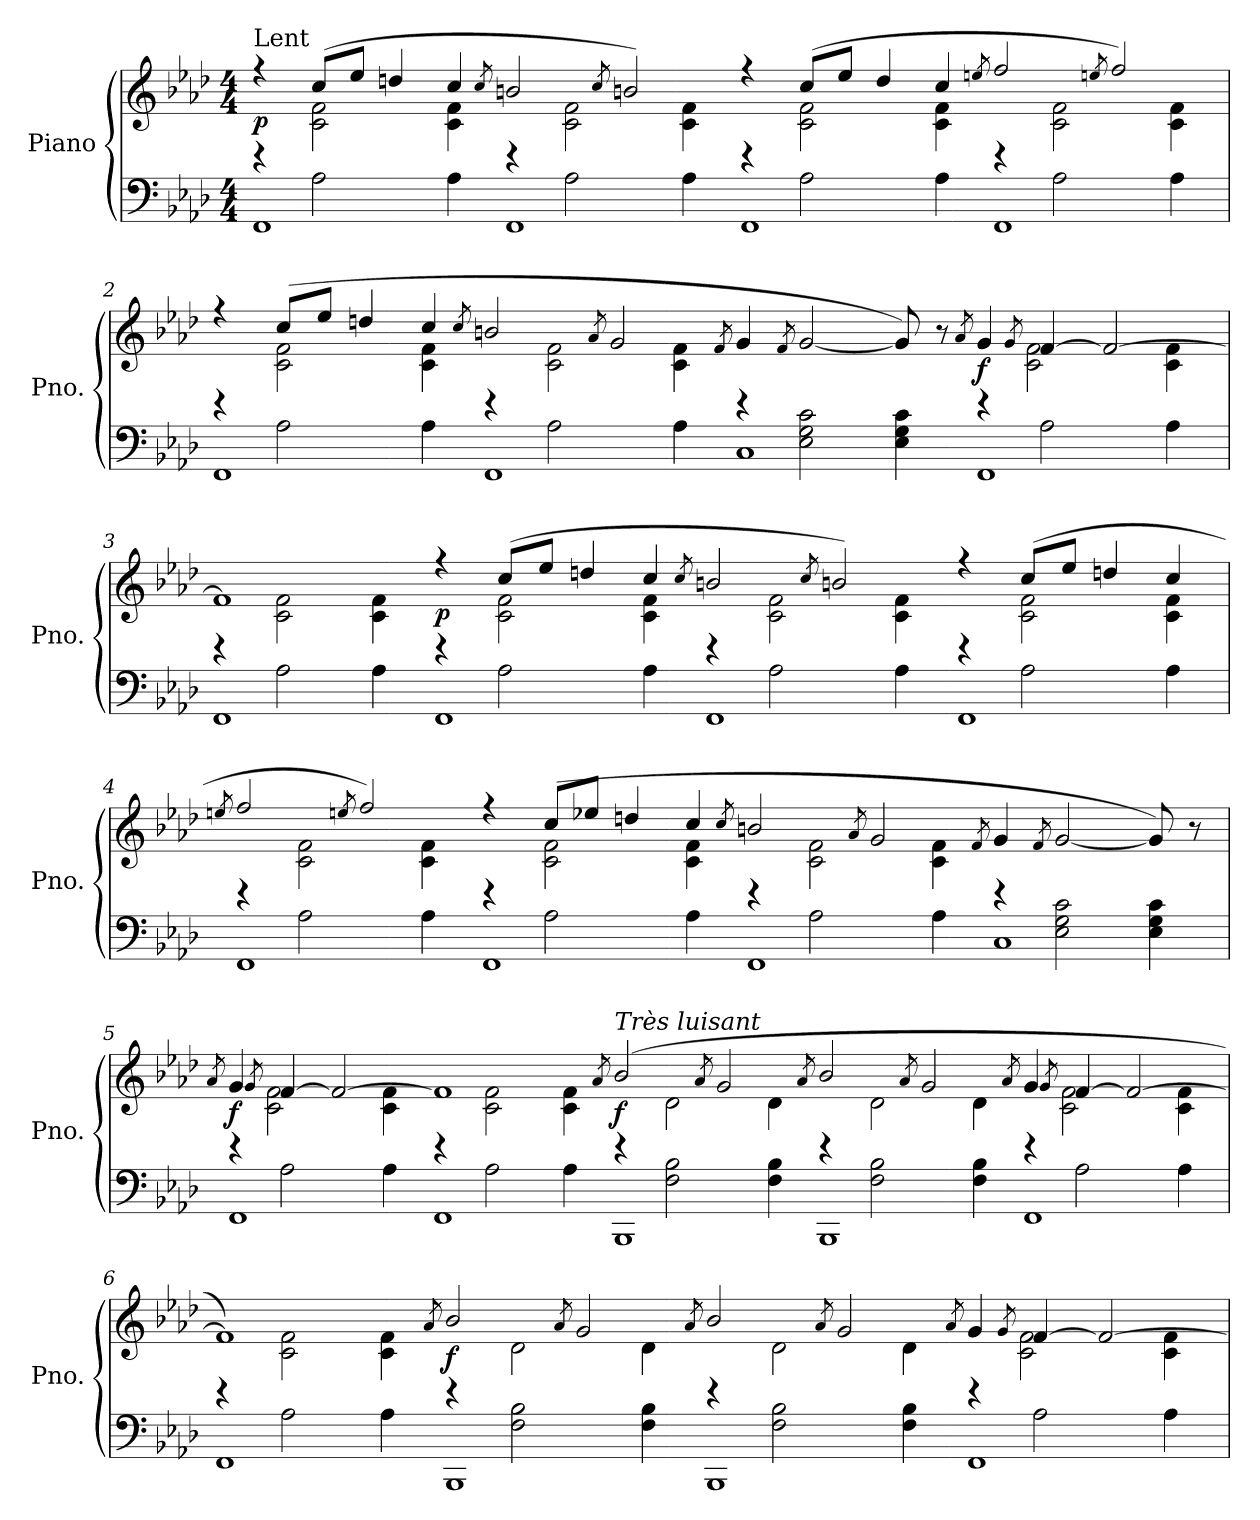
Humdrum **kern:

**kern	**kern	**dynam
*part1	*part1	*part1
*staff2	*staff1	*staff1/2
*I"Piano	*	*
*I'Pno.	*	*
*clefF4	*clefG2	*
*k[b-e-a-d-]	*k[b-e-a-d-]	*
*M4/4	*M4/4	*
=1	=1	=1
*^	*^	*
*	*^	*	*	*
!	!	!	!LO:TX:a:t=Lent	!	!
!	!	!	!	!	!LO:DY:b
4re	4rAyy	1FF	4rff	4ryy	p
2.ryy	2A-\	.	(>8cc/L	2c\ 2f\	.
.	.	.	8ee-/J	.	.
.	.	.	4ddn/	.	.
.	4A-\	.	4cc/	4c\ 4f\	.
.	.	.	8qcc/	.	.
4re	4rAyy	1FF	2bn/	4ryy	.
2.ryy	2A-\	.	.	2c\ 2f\	.
.	.	.	8qcc/	.	.
.	.	.	2bn/)	.	.
.	4A-\	.	.	4c\ 4f\	.
4re	4rAyy	1FF	4rff	4ryy	.
2.ryy	2A-\	.	(>8cc/L	2c\ 2f\	.
.	.	.	8ee-/J	.	.
.	.	.	4dd/	.	.
.	4A-\	.	4cc/	4c\ 4f\	.
.	.	.	8qeen/	.	.
4re	4rAyy	1FF	2ff/	4ryy	.
2.ryy	2A-\	.	.	2c\ 2f\	.
.	.	.	8qeen/	.	.
.	.	.	2ff/)	.	.
.	4A-\	.	.	4c\ 4f\	.
!!LO:LB:g=z	!!
=2	=2	=2	=2	=2	=2
4re	4rAyy	1FF	4rff	4ryy	.
2.ryy	2A-\	.	(>8cc/L	2c\ 2f\	.
.	.	.	8ee-/J	.	.
.	.	.	4ddn/	.	.
.	4A-\	.	4cc/	4c\ 4f\	.
.	.	.	8qcc/	.	.
4re	4rAyy	1FF	2bn/	4ryy	.
2.ryy	2A-\	.	.	2c\ 2f\	.
.	.	.	8qa-/	.	.
.	.	.	2g/	.	.
.	4A-\	.	.	4c\ 4f\	.
.	.	.	8qf/	.	.
4re	4rAyy	1C	4g/	4ryy	.
*	*	*	*v	*v	*
.	.	.	8qf/	.
2ryy	2E-\ 2G\ 2c\	.	[2g/	.
4rFyy	4E-\ 4G\ 4c\	.	8g/])	.
.	.	.	8r	.
.	.	.	8qa-/	.
!	!	!	!	!LO:DY:b
4re	4rAyy	1FF	4g/	f
.	.	.	8qg/	.
*	*	*	*^	*
2.ryy	2A-\	.	[4f/	2c\ 2f\	.
.	.	.	2f/_	.	.
.	4A-\	.	.	4c\ 4f\	.
!!LO:LB:g=z	!!
=3	=3	=3	=3	=3	=3
4re	4rAyy	1FF	1f]	4ryy	.
2.ryy	2A-\	.	.	2c\ 2f\	.
.	4A-\	.	.	4c\ 4f\	.
!	!	!	!	!	!LO:DY:b
4re	4rAyy	1FF	4rff	4ryy	p
2.ryy	2A-\	.	(>8cc/L	2c\ 2f\	.
.	.	.	8ee-/J	.	.
.	.	.	4ddn/	.	.
.	4A-\	.	4cc/	4c\ 4f\	.
.	.	.	8qcc/	.	.
4re	4rAyy	1FF	2bn/	4ryy	.
2.ryy	2A-\	.	.	2c\ 2f\	.
.	.	.	8qcc/	.	.
.	.	.	2bn/)	.	.
.	4A-\	.	.	4c\ 4f\	.
4re	4rAyy	1FF	4rff	4ryy	.
2.ryy	2A-\	.	(>8cc/L	2c\ 2f\	.
.	.	.	8ee-/J	.	.
.	.	.	4ddn/	.	.
.	4A-\	.	4cc/	4c\ 4f\	.
!!LO:LB:g=z	!!
=4	=4	=4	=4	=4	=4
.	.	.	8qeen/	.	.
4re	4rAyy	1FF	2ff/	4ryy	.
2.ryy	2A-\	.	.	2c\ 2f\	.
.	.	.	8qeen/	.	.
.	.	.	2ff/)	.	.
.	4A-\	.	.	4c\ 4f\	.
4re	4rAyy	1FF	4rff	4ryy	.
2.ryy	2A-\	.	(>8cc/L	2c\ 2f\	.
.	.	.	8ee-X/J	.	.
.	.	.	4ddn/	.	.
.	4A-\	.	4cc/	4c\ 4f\	.
.	.	.	8qcc/	.	.
4re	4rAyy	1FF	2bn/	4ryy	.
2.ryy	2A-\	.	.	2c\ 2f\	.
.	.	.	8qa-/	.	.
.	.	.	2g/	.	.
.	4A-\	.	.	4c\ 4f\	.
.	.	.	8qf/	.	.
4re	4rAyy	1C	4g/	1ryy	.
.	.	.	8qf/	.	.
2ryy	2E-\ 2G\ 2c\	.	[2g/	.	.
4rFyy	4E-\ 4G\ 4c\	.	8g/])	.	.
.	.	.	8r	.	.
!!LO:PB:g=z	!!
=5	=5	=5	=5	=5	=5
.	.	.	8qa-/	.	.
!	!	!	!	!	!LO:DY:b
4re	4rAyy	1FF	4g/	4ryy	f
.	.	.	8qg/	.	.
2.ryy	2A-\	.	[4f/	2c\ 2f\	.
.	.	.	2f/_	.	.
.	4A-\	.	.	4c\ 4f\	.
4re	4rAyy	1FF	1f]	4ryy	.
2.ryy	2A-\	.	.	2c\ 2f\	.
.	4A-\	.	.	4c\ 4f\	.
.	.	.	8qa-/	.	.
!	!	!	!LO:TX:a:i:t=Très luisant	!	!
!	!	!	!	!	!LO:DY:b
4re	4rAyy	1BBB-	(>2b-/	4ryy	f
2.ryy	2F\ 2B-\	.	.	2d-\	.
.	.	.	8qa-/	.	.
.	.	.	2g/	.	.
.	4F\ 4B-\	.	.	4d-\	.
.	.	.	8qa-/	.	.
4re	4rAyy	1BBB-	2b-/	4ryy	.
2.ryy	2F\ 2B-\	.	.	2d-\	.
.	.	.	8qa-/	.	.
.	.	.	2g/	.	.
.	4F\ 4B-\	.	.	4d-\	.
.	.	.	8qa-/	.	.
4re	4rAyy	1FF	4g/	4ryy	.
.	.	.	8qg/	.	.
2.ryy	2A-\	.	[4f/	2c\ 2f\	.
.	.	.	2f/_	.	.
.	4A-\	.	.	4c\ 4f\	.
!!LO:LB:g=z	!!
=6	=6	=6	=6	=6	=6
4re	4rAyy	1FF	1f])	4ryy	.
2.ryy	2A-\	.	.	2c\ 2f\	.
.	4A-\	.	.	4c\ 4f\	.
.	.	.	8qa-/	.	.
!	!	!	!	!	!LO:DY:b
4re	4rAyy	1BBB-	2b-/	4ryy	f
2.ryy	2F\ 2B-\	.	.	2d-\	.
.	.	.	8qa-/	.	.
.	.	.	2g/	.	.
.	4F\ 4B-\	.	.	4d-\	.
.	.	.	8qa-/	.	.
4re	4rAyy	1BBB-	2b-/	4ryy	.
2.ryy	2F\ 2B-\	.	.	2d-\	.
.	.	.	8qa-/	.	.
.	.	.	2g/	.	.
.	4F\ 4B-\	.	.	4d-\	.
.	.	.	8qa-/	.	.
4re	4rAyy	1FF	4g/	4ryy	.
.	.	.	8qg/	.	.
2.ryy	2A-\	.	[4f/	2c\ 2f\	.
.	.	.	2f/_	.	.
.	4A-\	.	.	4c\ 4f\	.
*v	*v	*v	*	*	*
*	*v	*v	*
=	=	=
*-	*-	*-
